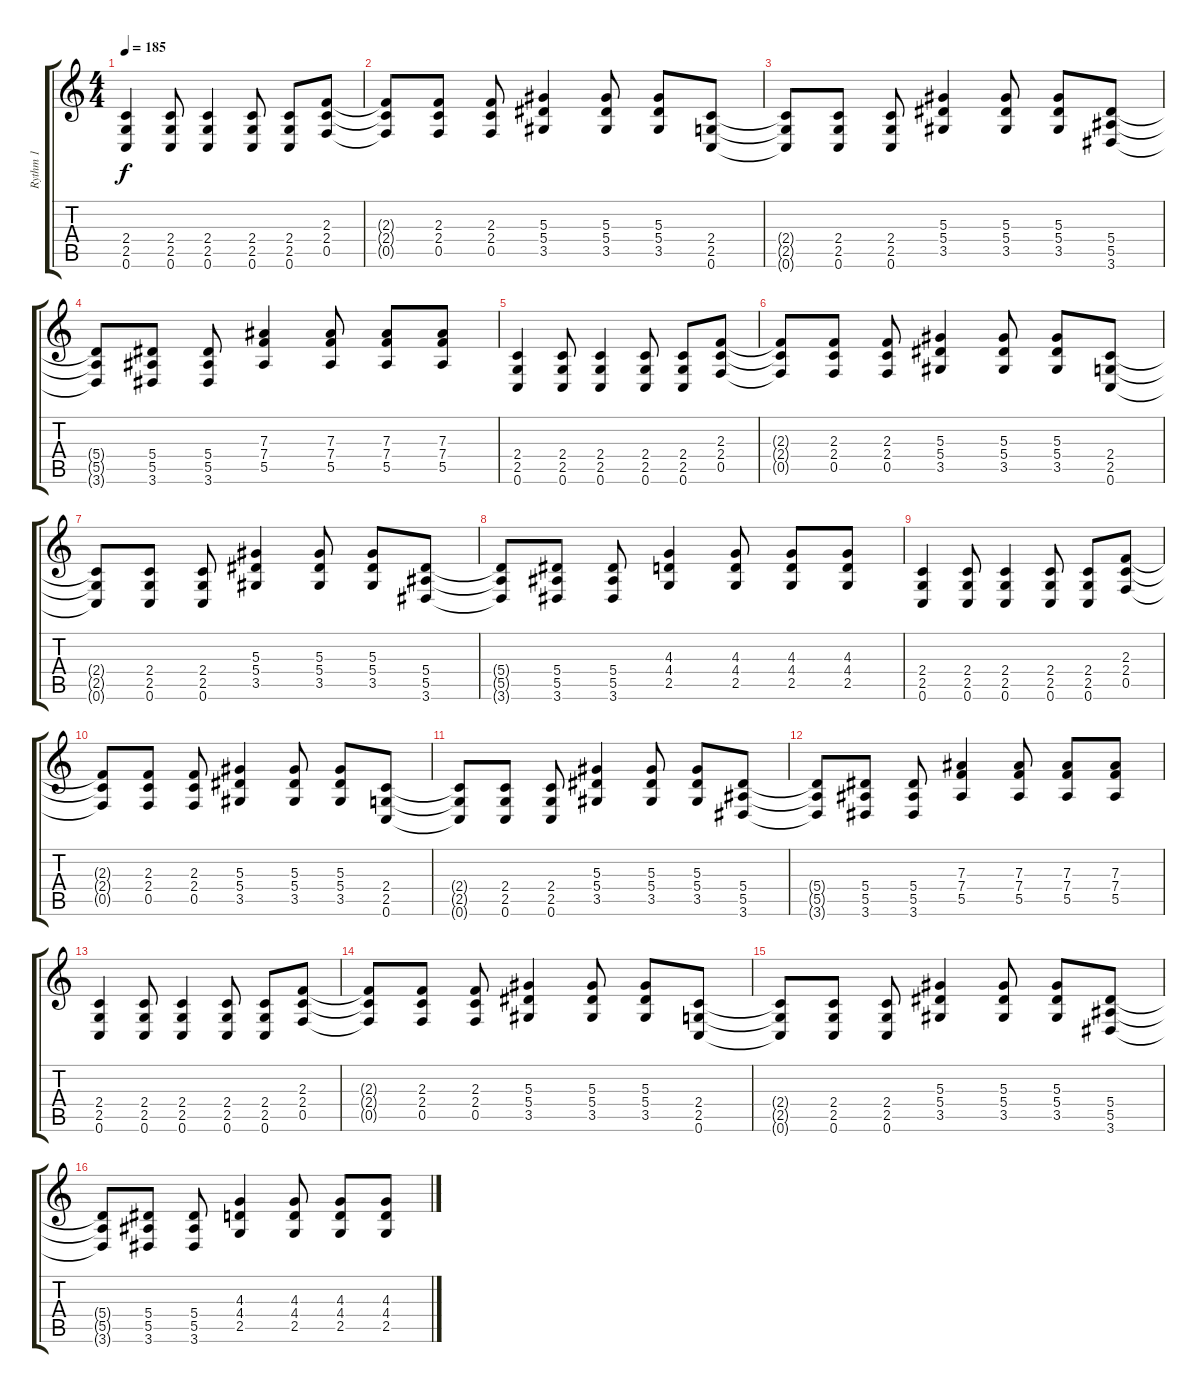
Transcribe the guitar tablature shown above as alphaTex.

\track ("Rythm 1" "Rythm 1") {instrument distortionguitar}
\staff {score tabs}
\tuning (C4 G3 Eb3 Bb2 F2 C2) {hide}
\ts (4 4)
\tempo 185
\clef g2
\ks c
(2.4 2.5 0.6).4{dy f volume 10} (2.4 2.5 0.6).8 (2.4 2.5 0.6).4 (2.4 2.5 0.6).8 (2.4 2.5 0.6).8 (2.3 2.4 0.5).8 |
(2.3{t} 2.4{t} 0.5{t}).8 (2.3 2.4 0.5).8 (2.3 2.4 0.5).8 (5.3 5.4 3.5).4 (5.3 5.4 3.5).8 (5.3 5.4 3.5).8 (2.4 2.5 0.6).8 |
(2.4{t} 2.5{t} 0.6{t}).8 (2.4 2.5 0.6).8 (2.4 2.5 0.6).8 (5.3 5.4 3.5).4 (5.3 5.4 3.5).8 (5.3 5.4 3.5).8 (5.4 5.5 3.6).8 |
(5.4{t} 5.5{t} 3.6{t}).8 (5.4 5.5 3.6).8 (5.4 5.5 3.6).8 (7.3 7.4 5.5).4 (7.3 7.4 5.5).8 (7.3 7.4 5.5).8 (7.3 7.4 5.5).8 |
(2.4 2.5 0.6).4{volume 8} (2.4 2.5 0.6).8 (2.4 2.5 0.6).4 (2.4 2.5 0.6).8 (2.4 2.5 0.6).8 (2.3 2.4 0.5).8 |
(2.3{t} 2.4{t} 0.5{t}).8 (2.3 2.4 0.5).8 (2.3 2.4 0.5).8 (5.3 5.4 3.5).4 (5.3 5.4 3.5).8 (5.3 5.4 3.5).8 (2.4 2.5 0.6).8 |
(2.4{t} 2.5{t} 0.6{t}).8 (2.4 2.5 0.6).8 (2.4 2.5 0.6).8 (5.3 5.4 3.5).4 (5.3 5.4 3.5).8 (5.3 5.4 3.5).8 (5.4 5.5 3.6).8 |
(5.4{t} 5.5{t} 3.6{t}).8 (5.4 5.5 3.6).8 (5.4 5.5 3.6).8 (4.3 4.4 2.5).4 (4.3 4.4 2.5).8 (4.3 4.4 2.5).8 (4.3 4.4 2.5).8 |
(2.4 2.5 0.6).4{volume 6} (2.4 2.5 0.6).8 (2.4 2.5 0.6).4 (2.4 2.5 0.6).8 (2.4 2.5 0.6).8 (2.3 2.4 0.5).8 |
(2.3{t} 2.4{t} 0.5{t}).8 (2.3 2.4 0.5).8 (2.3 2.4 0.5).8 (5.3 5.4 3.5).4 (5.3 5.4 3.5).8 (5.3 5.4 3.5).8 (2.4 2.5 0.6).8 |
(2.4{t} 2.5{t} 0.6{t}).8 (2.4 2.5 0.6).8 (2.4 2.5 0.6).8 (5.3 5.4 3.5).4 (5.3 5.4 3.5).8 (5.3 5.4 3.5).8 (5.4 5.5 3.6).8 |
(5.4{t} 5.5{t} 3.6{t}).8 (5.4 5.5 3.6).8 (5.4 5.5 3.6).8 (7.3 7.4 5.5).4 (7.3 7.4 5.5).8 (7.3 7.4 5.5).8 (7.3 7.4 5.5).8 |
(2.4 2.5 0.6).4{volume 4} (2.4 2.5 0.6).8 (2.4 2.5 0.6).4 (2.4 2.5 0.6).8 (2.4 2.5 0.6).8 (2.3 2.4 0.5).8 |
(2.3{t} 2.4{t} 0.5{t}).8 (2.3 2.4 0.5).8 (2.3 2.4 0.5).8 (5.3 5.4 3.5).4 (5.3 5.4 3.5).8 (5.3 5.4 3.5).8 (2.4 2.5 0.6).8 |
(2.4{t} 2.5{t} 0.6{t}).8 (2.4 2.5 0.6).8 (2.4 2.5 0.6).8 (5.3 5.4 3.5).4 (5.3 5.4 3.5).8 (5.3 5.4 3.5).8 (5.4 5.5 3.6).8 |
(5.4{t} 5.5{t} 3.6{t}).8 (5.4 5.5 3.6).8 (5.4 5.5 3.6).8 (4.3 4.4 2.5).4 (4.3 4.4 2.5).8 (4.3 4.4 2.5).8 (4.3 4.4 2.5).8
